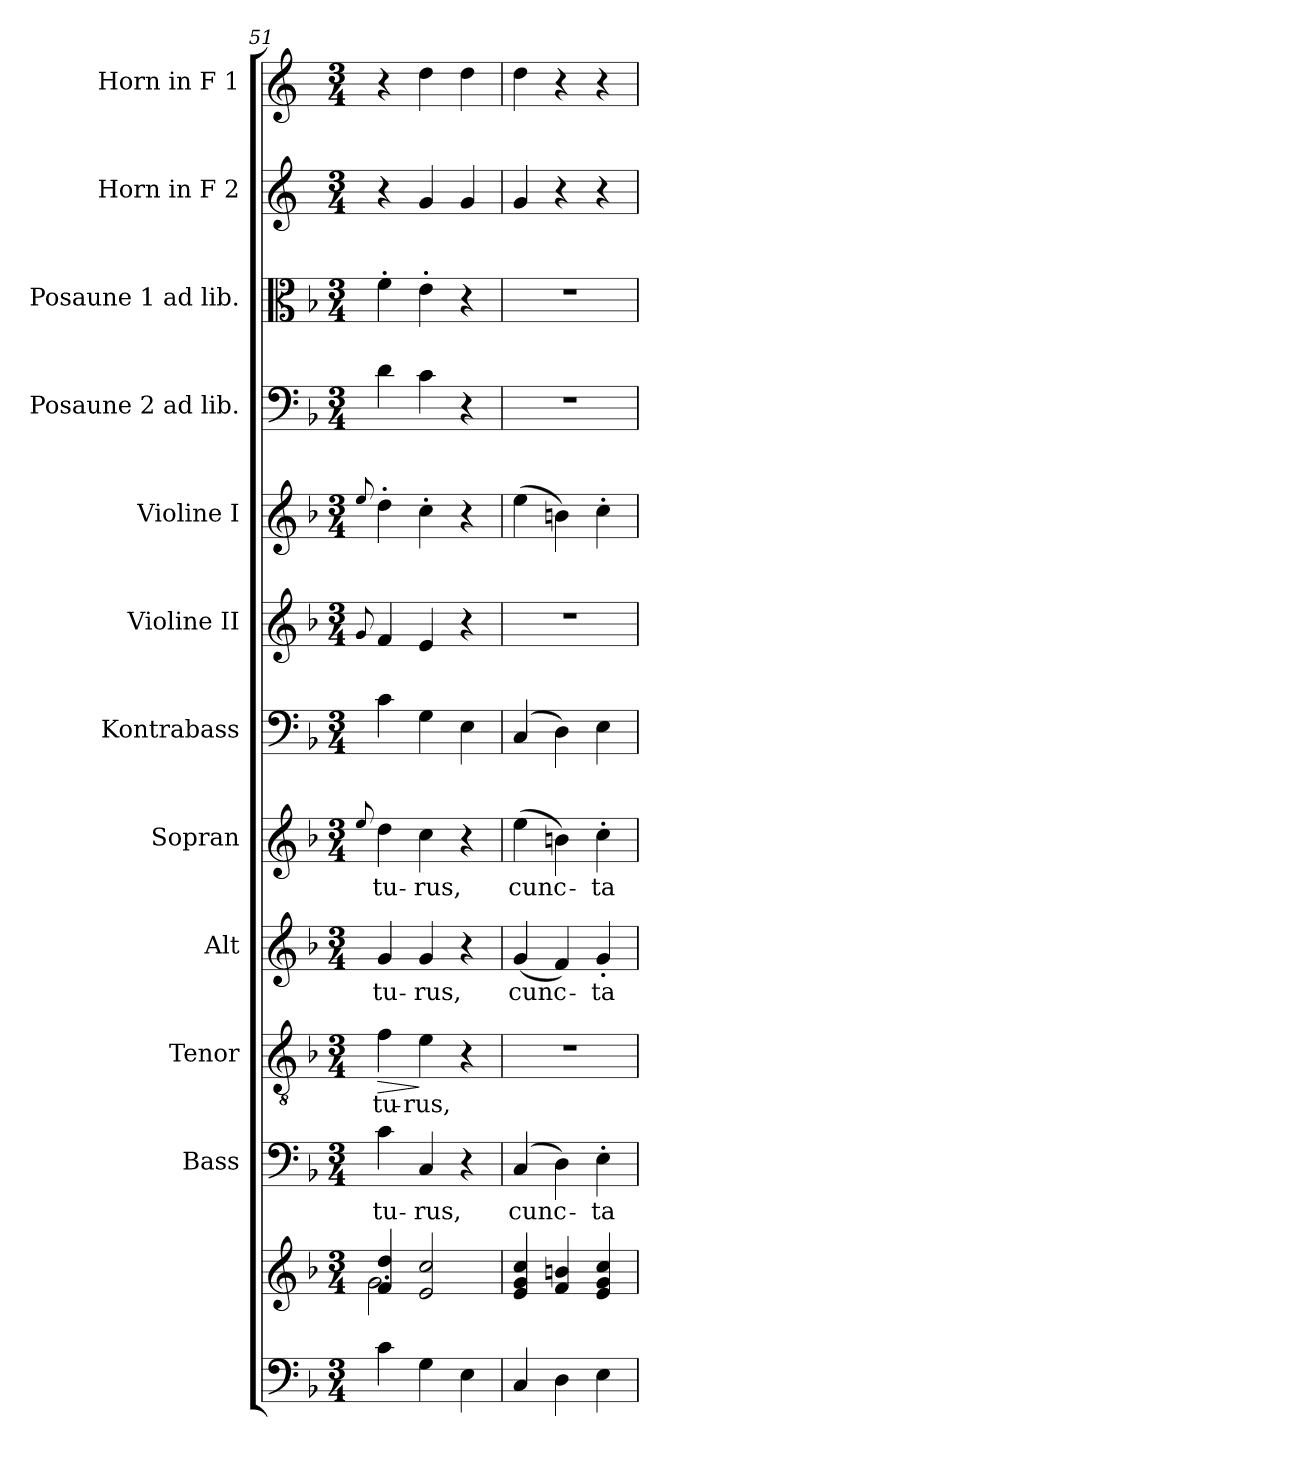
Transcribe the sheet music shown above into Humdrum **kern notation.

**kern	**kern	**kern	**text	**kern	**text	**dynam	**kern	**text	**kern	**text	**kern	**kern	**kern	**dynam	**kern	**kern	**kern	**kern
*part12	*part12	*part11	*part11	*part10	*part10	*part10	*part9	*part9	*part8	*part8	*part7	*part6	*part5	*part5	*part4	*part3	*part2	*part1
*staff13	*staff12	*staff11	*staff11	*staff10	*staff10	*staff10	*staff9	*staff9	*staff8	*staff8	*staff7	*staff6	*staff5	*staff5	*staff4	*staff3	*staff2	*staff1
*	*	*I"Bass	*	*I"Tenor	*	*	*I"Alt	*	*I"Sopran	*	*I"Kontrabass	*I"Violine II	*I"Violine I	*	*I"Posaune 2 ad lib.	*I"Posaune 1 ad lib.	*I"Horn in F 2	*I"Horn in F 1
*	*	*I'B.	*	*I'T.	*	*	*I'A.	*	*I'S.	*	*I'Kb.	*I'Vl. II	*I'Vl. I	*	*I'Pos. 2	*I'Pos. 1	*I'Hrn. F 2	*I'Hrn. F 1
*clefF4	*clefG2	*clefF4	*	*clefGv2	*	*	*clefG2	*	*clefG2	*	*clefF4	*clefG2	*clefG2	*	*clefF4	*clefC3	*clefG2	*clefG2
*	*	*	*	*	*	*	*	*	*	*	*ITrd7c12	*	*	*	*	*	*ITrd4c7	*ITrd4c7
*k[b-]	*k[b-]	*k[b-]	*	*k[b-]	*	*	*k[b-]	*	*k[b-]	*	*k[b-]	*k[b-]	*k[b-]	*	*k[b-]	*k[b-]	*k[b-]	*k[b-]
*F:	*F:	*F:	*	*F:	*	*	*F:	*	*F:	*	*F:	*F:	*F:	*	*F:	*F:	*F:	*F:
*M3/4	*M3/4	*M3/4	*	*M3/4	*	*	*M3/4	*	*M3/4	*	*M3/4	*M3/4	*M3/4	*	*M3/4	*M3/4	*M3/4	*M3/4
=51	=51	=51	=51	=51	=51	=51	=51	=51	=51	=51	=51	=51	=51	=51	=51	=51	=51	=51
.	.	.	.	.	.	.	.	.	8qqee/	.	.	8qqg/	8qqee/	.	.	.	.	.
*	*^	*	*	*	*	*	*	*	*	*	*	*	*	*	*	*	*	*
!	!	!	!	!LO:LY:b	!	!LO:LY:b	!LO:HP:b	!	!LO:LY:b	!	!LO:LY:b	!	!	!	!	!	!	!	!
4c\	4f/ 4dd/	2.g\	4c\	-tu-	4f\	-tu-	>	4g/	-tu-	4dd\	-tu-	4C\	4f/	4dd'>\	.	4d\	4f'>\	4r	4r
!	!	!	!	!LO:LY:b	!	!LO:LY:b	!	!	!LO:LY:b	!	!LO:LY:b	!	!	!	!	!	!	!	!
4G\	2e/ 2cc/	.	4C/	-rus,	4e\	-rus,	]	4g/	-rus,	4cc\	-rus,	4GG\	4e/	4cc'>\	.	4c\	4e'>\	4c/	4g\
4E\	.	.	4r	.	4r	.	.	4r	.	4r	.	4EE\	4r	4r	.	4r	4r	4c/	4g\
*	*v	*v	*	*	*	*	*	*	*	*	*	*	*	*	*	*	*	*	*
=52	=52	=52	=52	=52	=52	=52	=52	=52	=52	=52	=52	=52	=52	=52	=52	=52	=52	=52
!	!	!	!LO:LY:b	!	!	!	!	!LO:LY:b	!	!LO:LY:b	!	!	!	!LO:DY:b	!	!	!	!
4C/	4e/ 4g/ 4cc/	(4C/	cunc-	2.r	.	.	(<4g/	cunc-	(>4ee\	cunc-	(4CC/	2.r	(>4ee\	pf	2.r	2.r	4c/	4g\
4D\	4f/ 4bn/	4D\)	.	.	.	.	4f/)	.	4bn\)	.	4DD\)	.	4bn\)	.	.	.	4r	4r
!	!	!	!LO:LY:b	!	!	!	!	!LO:LY:b	!	!LO:LY:b	!	!	!	!	!	!	!	!
4E\	4e/ 4g/ 4cc/	4E'>\	-ta	.	.	.	4g'</	-ta	4cc'>\	-ta	4EE\	.	4cc'>\	.	.	.	4r	4r
=	=	=	=	=	=	=	=	=	=	=	=	=	=	=	=	=	=	=
*-	*-	*-	*-	*-	*-	*-	*-	*-	*-	*-	*-	*-	*-	*-	*-	*-	*-	*-
